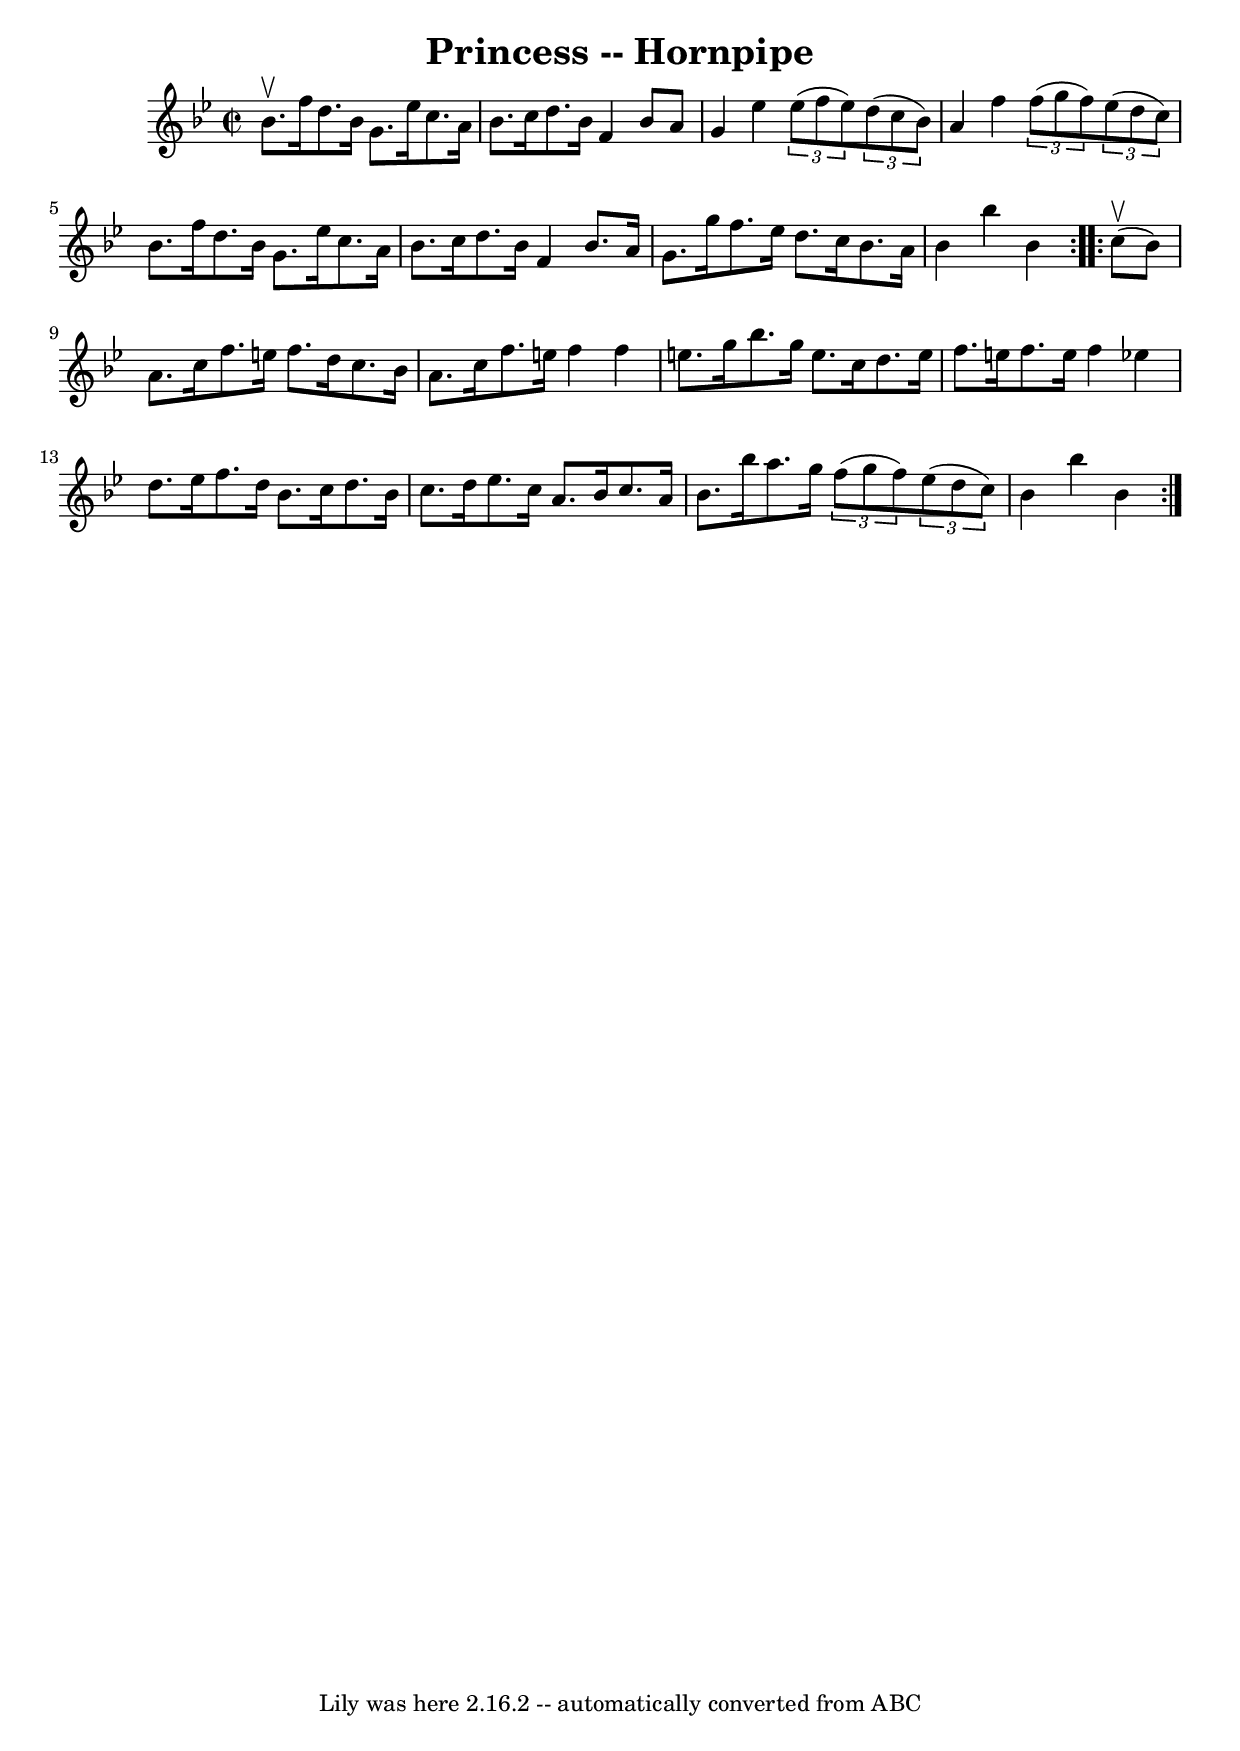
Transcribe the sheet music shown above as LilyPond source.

\version "2.16.2"
\include "Mammoth.ily"
\header {
	%% book = "Cole's 1000 Fiddle Tunes"
	crossRefNumber = "1"
	footnotes = ""
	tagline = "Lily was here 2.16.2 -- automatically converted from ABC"
	title = "Princess -- Hornpipe"
}
voicedefault =  {


\repeat volta 2 {
\override Staff.TimeSignature #'style = #'C
 \time 2/2 
\key bes \major bes'8.^\upbow f''16 d''8. bes'16 g'8.  
 ees''16 c''8. a'16  |
 bes'8. c''16 d''8. bes'16    
f'4 bes'8 a'8  |
 g'4 ees''4    \times 2/3 { ees''8 (
f''8 ees''8) }   \times 2/3 { d''8 (c''8 bes'8) } |
   
a'4 f''4    \times 2/3 { f''8 (g''8 f''8) }   \times 2/3 {   
ees''8 (d''8 c''8) } |
 bes'8. f''16 d''8. bes'16   
 g'8. ees''16 c''8. a'16  |
 bes'8. c''16 d''8.    
bes'16 f'4 bes'8. a'16  |
 g'8. g''16 f''8. ees''16 
 d''8. c''16 bes'8. a'16  |
 bes'4 bes''4 bes'4  }     
\repeat volta 2 { c''8 (^\upbow bes'8) |
 a'8. c''16    
f''8. e''16 f''8. d''16 c''8. bes'16  |
 a'8. c''16   
 f''8. e''16 f''4 f''4  |
 e''8. g''16 bes''8.    
g''16 e''8. c''16 d''8. e''16  |
 f''8. e''16 f''8.   
 e''16 f''4 ees''!4  |
 d''8. ees''16 f''8. d''16    
bes'8. c''16 d''8. bes'16  |
 c''8. d''16 ees''8.    
c''16 a'8. bes'16 c''8. a'16  |
 bes'8. bes''16    
a''8. g''16    \times 2/3 { f''8 (g''8 f''8) }   \times 2/3 {   
ees''8 (d''8 c''8) } |
 bes'4 bes''4 bes'4  }   
}

\score{
    <<

	\context Staff="default"
	{
	    \voicedefault 
	}

    >>
	\layout {
	}
	\midi {}
}
